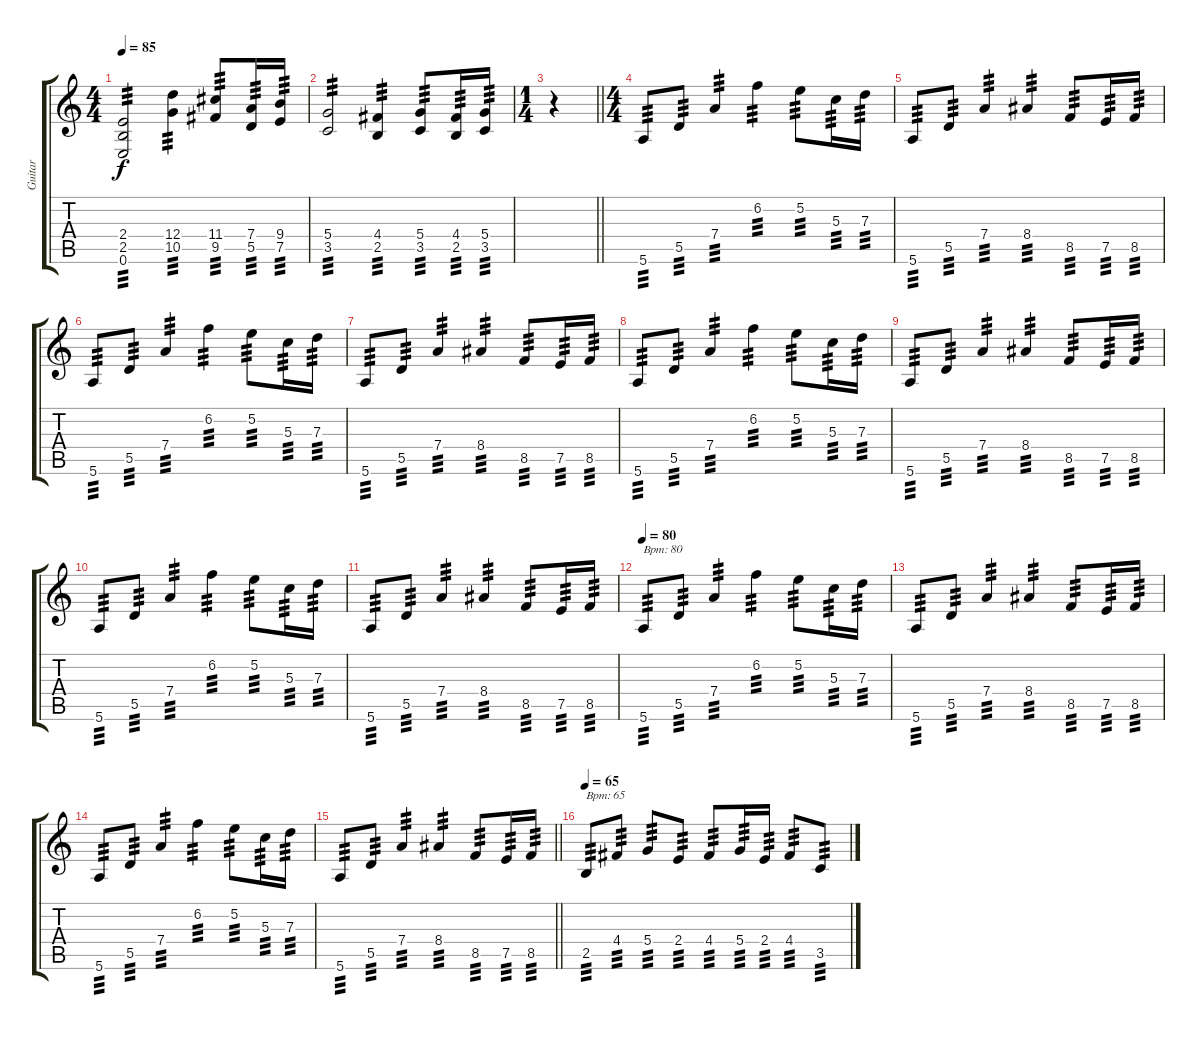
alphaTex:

\track ("Guitar" "Guitar") {instrument overdrivenguitar}
\staff {score tabs}
\tuning (E4 B3 G3 D3 A2 E2) {hide}
\ts (4 4)
\tempo 85
\clef g2
\ks c
(2.4 2.5 0.6).2{tp 3 dy f} (12.4 10.5).4{tp 3} (11.4 9.5).8{tp 3} (7.4 5.5).16{tp 3} (9.4 7.5).16{tp 3} |
(5.4 3.5).2{tp 3} (4.4 2.5).4{tp 3} (5.4 3.5).8{tp 3} (4.4 2.5).16{tp 3} (5.4 3.5).16{tp 3} |
\ts (1 4)
\barLineRight lightlight
r.4 |
\ts (4 4)
5.6.8{tp 3} 5.5.8{tp 3} 7.4.4{tp 3} 6.2.4{tp 3} 5.2.8{tp 3} 5.3.16{tp 3} 7.3.16{tp 3} |
5.6.8{tp 3} 5.5.8{tp 3} 7.4.4{tp 3} 8.4.4{tp 3} 8.5.8{tp 3} 7.5.16{tp 3} 8.5.16{tp 3} |
5.6.8{tp 3} 5.5.8{tp 3} 7.4.4{tp 3} 6.2.4{tp 3} 5.2.8{tp 3} 5.3.16{tp 3} 7.3.16{tp 3} |
5.6.8{tp 3} 5.5.8{tp 3} 7.4.4{tp 3} 8.4.4{tp 3} 8.5.8{tp 3} 7.5.16{tp 3} 8.5.16{tp 3} |
5.6.8{tp 3} 5.5.8{tp 3} 7.4.4{tp 3} 6.2.4{tp 3} 5.2.8{tp 3} 5.3.16{tp 3} 7.3.16{tp 3} |
5.6.8{tp 3} 5.5.8{tp 3} 7.4.4{tp 3} 8.4.4{tp 3} 8.5.8{tp 3} 7.5.16{tp 3} 8.5.16{tp 3} |
5.6.8{tp 3} 5.5.8{tp 3} 7.4.4{tp 3} 6.2.4{tp 3} 5.2.8{tp 3} 5.3.16{tp 3} 7.3.16{tp 3} |
5.6.8{tp 3} 5.5.8{tp 3} 7.4.4{tp 3} 8.4.4{tp 3} 8.5.8{tp 3} 7.5.16{tp 3} 8.5.16{tp 3} |
\tempo 80
5.6.8{txt "Bpm: 80" tp 3} 5.5.8{tp 3} 7.4.4{tp 3} 6.2.4{tp 3} 5.2.8{tp 3} 5.3.16{tp 3} 7.3.16{tp 3} |
5.6.8{tp 3} 5.5.8{tp 3} 7.4.4{tp 3} 8.4.4{tp 3} 8.5.8{tp 3} 7.5.16{tp 3} 8.5.16{tp 3} |
5.6.8{tp 3} 5.5.8{tp 3} 7.4.4{tp 3} 6.2.4{tp 3} 5.2.8{tp 3} 5.3.16{tp 3} 7.3.16{tp 3} |
\barLineRight lightlight
5.6.8{tp 3} 5.5.8{tp 3} 7.4.4{tp 3} 8.4.4{tp 3} 8.5.8{tp 3} 7.5.16{tp 3} 8.5.16{tp 3} |
\tempo 65
2.5.8{txt "Bpm: 65" tp 3} 4.4.8{tp 3} 5.4.8{tp 3} 2.4.8{tp 3} 4.4.8{tp 3} 5.4.16{tp 3} 2.4.16{tp 3} 4.4.8{tp 3} 3.5.8{tp 3}
